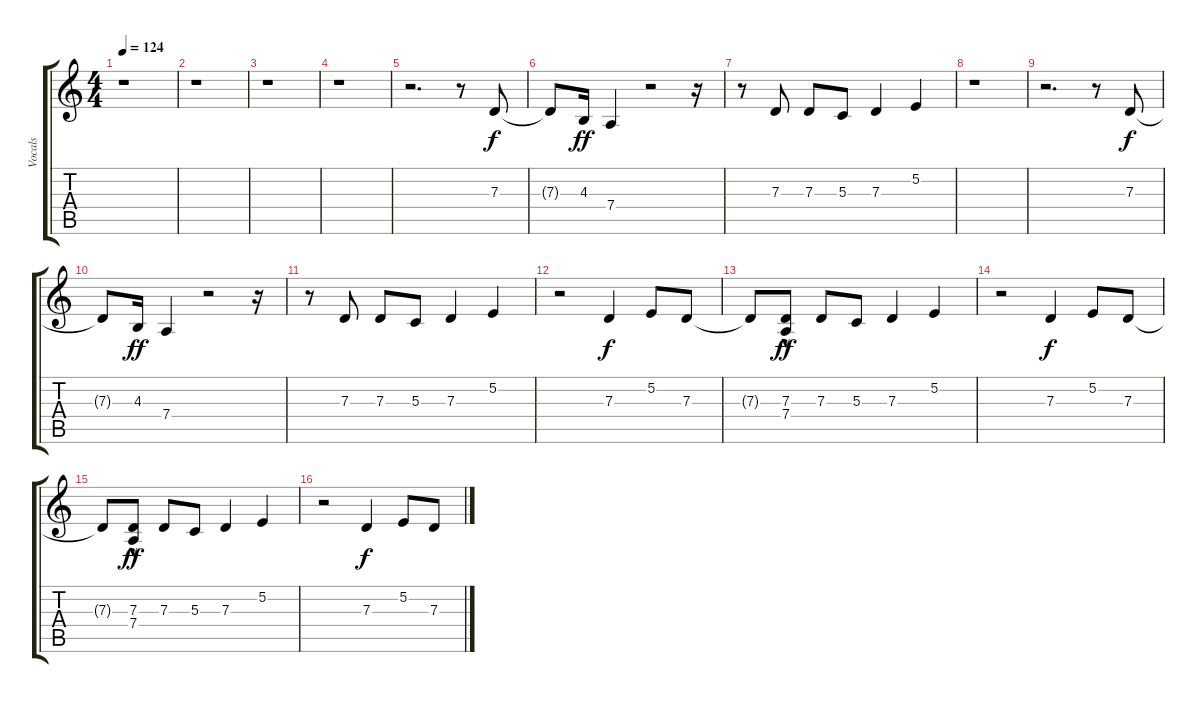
\track ("Vocals" "Vocals") {instrument oboe}
\staff {score tabs}
\tuning (E4 B3 G3 D3 A2 E2) {hide}
\ts (4 4)
\tempo 124
\clef g2
\ks c
r.1{dy ff} |
r.1 |
r.1 |
r.1 |
r.2{d} r.8 7.3.8{dy f} |
7.3{t}.8 4.3.16{dy ff} 7.4.4 r.2 r.16 |
r.8 7.3.8 7.3.8 5.3.8 7.3.4 5.2.4 |
r.1 |
r.2{d} r.8 7.3.8{dy f} |
7.3{t}.8 4.3.16{dy ff} 7.4.4 r.2 r.16 |
r.8 7.3.8 7.3.8 5.3.8 7.3.4 5.2.4 |
r.2 7.3.4{dy f} 5.2.8 7.3.8 |
7.3{t}.8 (7.3 7.4{hac}).8{dy ff} 7.3.8 5.3.8 7.3.4 5.2.4 |
r.2 7.3.4{dy f} 5.2.8 7.3.8 |
7.3{t}.8 (7.3 7.4{hac}).8{dy ff} 7.3.8 5.3.8 7.3.4 5.2.4 |
r.2 7.3.4{dy f} 5.2.8 7.3.8
